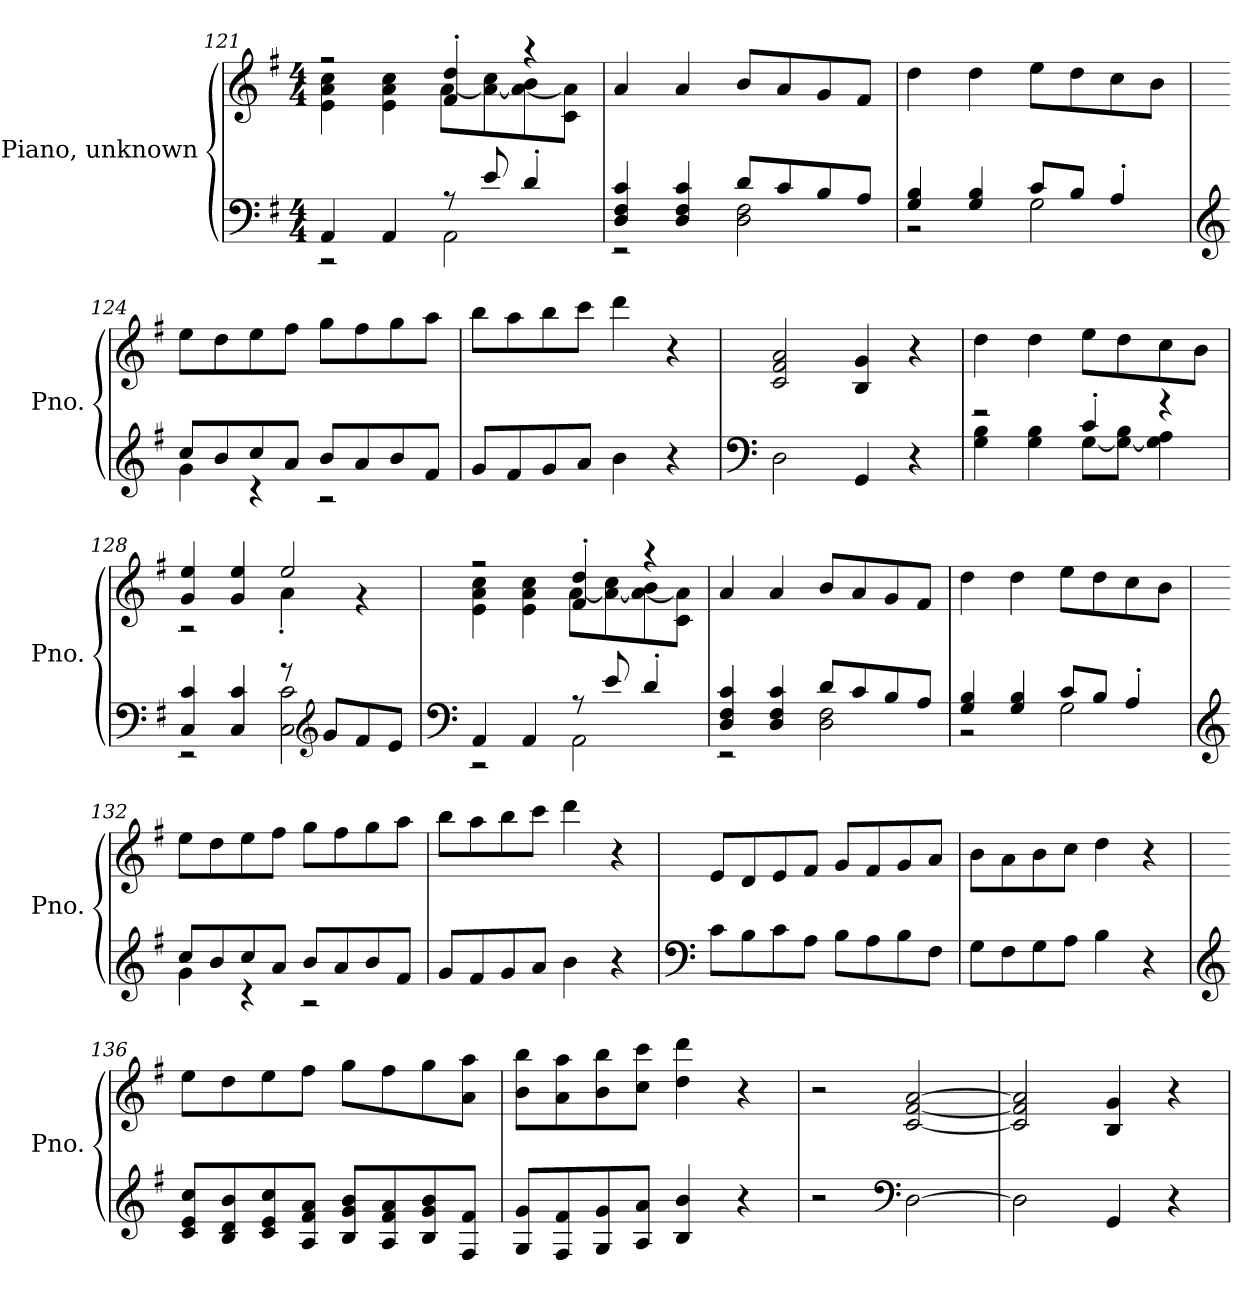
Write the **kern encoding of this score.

**kern	**kern
*part1	*part1
*staff2	*staff1
*I"Piano, unknown	*
*I'Pno.	*
*clefF4	*clefG2
*k[f#]	*k[f#]
*M4/4	*M4/4
=121	=121
*^	*^
4AA/	2r	2r	4e\ 4a\ 4cc\
4AA/	.	.	4e\ 4a\ 4cc\
8r	2AA\	4f#/' 4dd/'	[8a\L
8e/	.	.	8a\_ 8cc\
4d'/	.	4r	8a\_ 8b\
.	.	.	8c\ 8a\]J
*	*	*v	*v
=122	=122	=122
4D/ 4F#/ 4c/	2r	4a/
4D/ 4F#/ 4c/	.	4a/
8d/L	2D\ 2F#\	8b/L
8c/	.	8a/
8B/	.	8g/
8A/J	.	8f#/J
!!LO:LB:g=z
=123	=123	=123
4G/ 4B/	2r	4dd\
4G/ 4B/	.	4dd\
8c/L	2G\	8ee\L
8B/J	.	8dd\
4A'/	.	8cc\
.	.	8b\J
=124	=124	=124
*clefG2	*	*
8cc/L	4g\	8ee\L
8b/	.	8dd\
8cc/	4r	8ee\
8a/J	.	8ff#\J
8b/L	2r	8gg\L
8a/	.	8ff#\
8b/	.	8gg\
8f#/J	.	8aa\J
*v	*v	*
=125	=125
8g/L	8bb\L
8f#/	8aa\
8g/	8bb\
8a/J	8ccc\J
4b\	4ddd\
4r	4r
=126	=126
*clefF4	*
2D\	2c/ 2f#/ 2a/
4GG/	4B/ 4g/
4r	4r
=127	=127
*^	*
2r	4G\ 4B\	4dd\
.	4G\ 4B\	4dd\
4c'/	[8G\L	8ee\L
.	8G\_ 8B\J	8dd\
4r	4G\] 4A\	8cc\
.	.	8b\J
!!LO:LB:g=z
=128	=128	=128
*	*	*^
4C/ 4c/	2r	4g/ 4ee/	2r
4C/ 4c/	.	4g/ 4ee/	.
8r	2C\ 2c\	2ee/	4a'\
*clefG2	*	*	*
8g/L	.	.	.
8f#/	.	.	4r
8e/J	.	.	.
=129	=129	=129	=129
*clefF4	*	*	*
4AA/	2r	2r	4e\ 4a\ 4cc\
4AA/	.	.	4e\ 4a\ 4cc\
8r	2AA\	4f#/' 4dd/'	[8a\L
8e/	.	.	8a\_ 8cc\
4d'/	.	4r	8a\_ 8b\
.	.	.	8c\ 8a\]J
*	*	*v	*v
=130	=130	=130
4D/ 4F#/ 4c/	2r	4a/
4D/ 4F#/ 4c/	.	4a/
8d/L	2D\ 2F#\	8b/L
8c/	.	8a/
8B/	.	8g/
8A/J	.	8f#/J
=131	=131	=131
4G/ 4B/	2r	4dd\
4G/ 4B/	.	4dd\
8c/L	2G\	8ee\L
8B/J	.	8dd\
4A'/	.	8cc\
.	.	8b\J
=132	=132	=132
*clefG2	*	*
8cc/L	4g\	8ee\L
8b/	.	8dd\
8cc/	4r	8ee\
8a/J	.	8ff#\J
8b/L	2r	8gg\L
8a/	.	8ff#\
8b/	.	8gg\
8f#/J	.	8aa\J
*v	*v	*
!!LO:LB:g=z
=133	=133
8g/L	8bb\L
8f#/	8aa\
8g/	8bb\
8a/J	8ccc\J
4b\	4ddd\
4r	4r
=134	=134
*clefF4	*
8c\L	8e/L
8B\	8d/
8c\	8e/
8A\J	8f#/J
8B\L	8g/L
8A\	8f#/
8B\	8g/
8F#\J	8a/J
=135	=135
8G\L	8b\L
8F#\	8a\
8G\	8b\
8A\J	8cc\J
4B\	4dd\
4r	4r
=136	=136
*clefG2	*
8c/ 8e/ 8cc/L	8ee\L
8B/ 8d/ 8b/	8dd\
8c/ 8e/ 8cc/	8ee\
8A/ 8f#/ 8a/J	8ff#\J
8B/ 8g/ 8b/L	8gg\L
8A/ 8f#/ 8a/	8ff#\
8B/ 8g/ 8b/	8gg\
8F#/ 8f#/J	8a\ 8aa\J
!!LO:LB:g=z
=137	=137
8G/ 8g/L	8b\ 8bb\L
8F#/ 8f#/	8a\ 8aa\
8G/ 8g/	8b\ 8bb\
8A/ 8a/J	8cc\ 8ccc\J
4B/ 4b/	4dd\ 4ddd\
4r	4r
=138	=138
2r	2r
*clefF4	*
[2D\	[2c/ [2f#/ [2a/
=139	=139
2D\]	2c/] 2f#/] 2a/]
4GG/	4B/ 4g/
4r	4r
=	=
*-	*-
